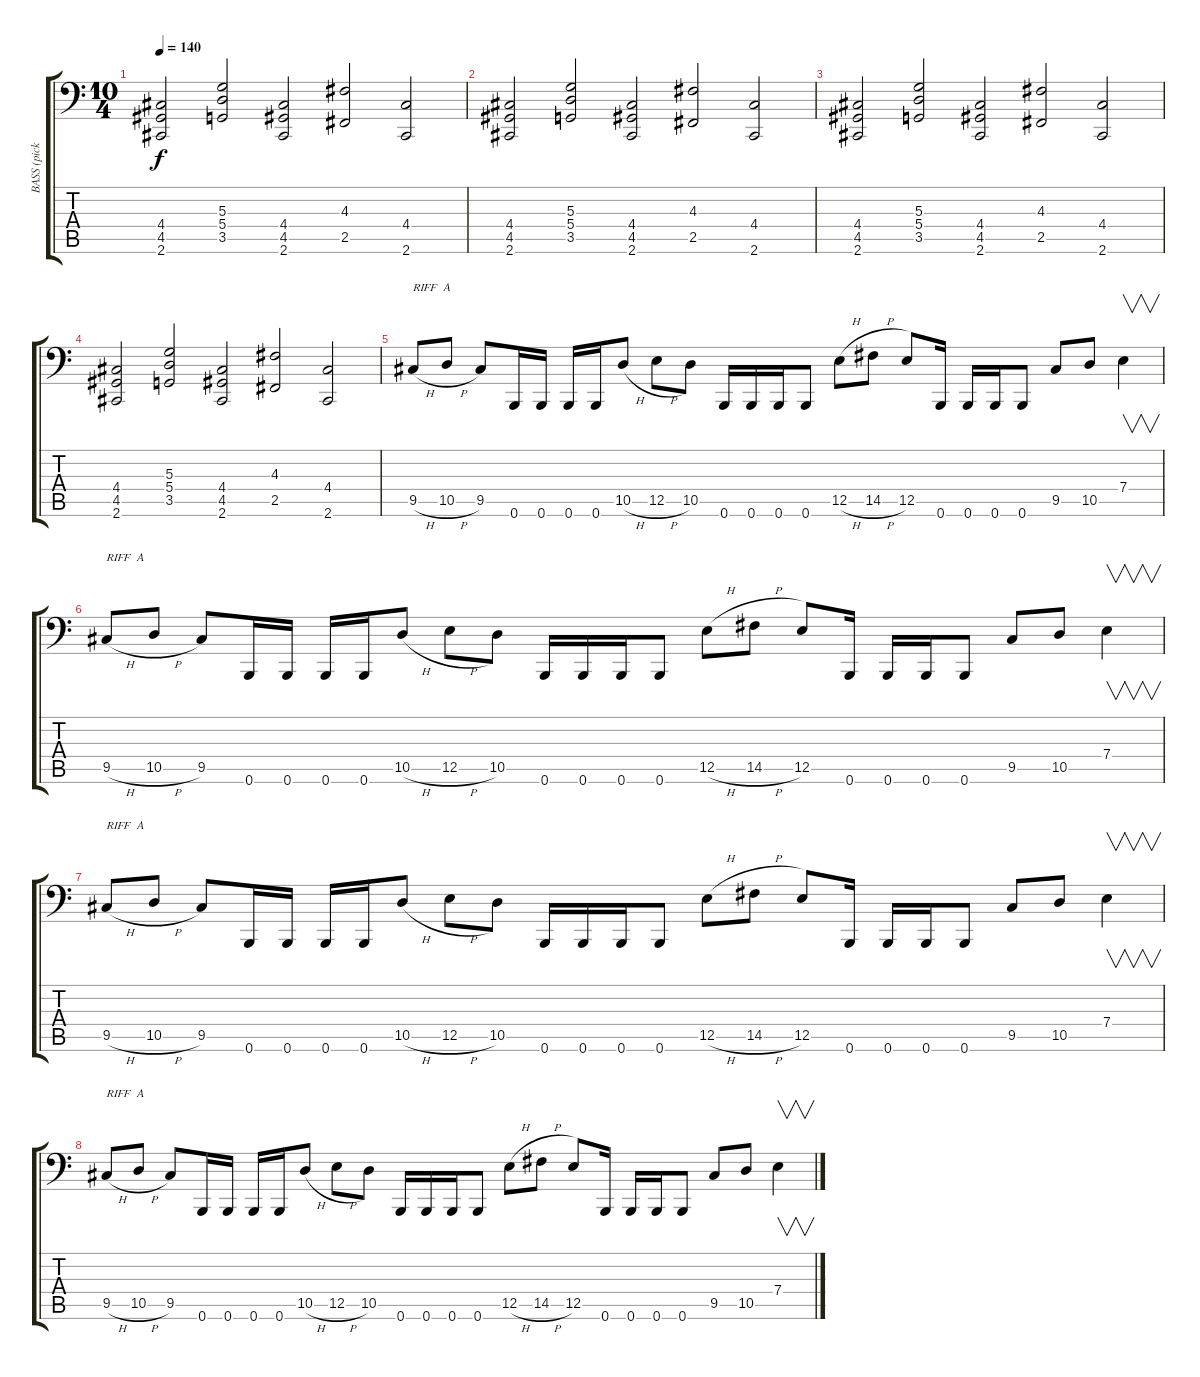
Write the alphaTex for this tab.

\track ("BASS (pick)" "BASS (pick") {instrument electricbasspick}
\staff {score tabs}
\tuning (E4 B3 D2 A1 E1 B0) {hide}
\ts (10 4)
\tempo 140
\clef f4
\ks c
(4.4 4.5 2.6).2{dy f instrument electricbasspick} (5.3 5.4 3.5).2 (4.4 4.5 2.6).2 (4.3 2.5).2 (4.4 2.6).2 |
(4.4 4.5 2.6).2 (5.3 5.4 3.5).2 (4.4 4.5 2.6).2 (4.3 2.5).2 (4.4 2.6).2 |
(4.4 4.5 2.6).2 (5.3 5.4 3.5).2 (4.4 4.5 2.6).2 (4.3 2.5).2 (4.4 2.6).2 |
(4.4 4.5 2.6).2 (5.3 5.4 3.5).2 (4.4 4.5 2.6).2 (4.3 2.5).2 (4.4 2.6).2 |
9.5{h}.8{txt "RIFF  A"} 10.5{h}.8 9.5.8 0.6.16 0.6.16 0.6.16 0.6.16 10.5{h}.8 12.5{h}.8 10.5.8 0.6.16 0.6.16 0.6.16 0.6.8 12.5{h}.8 14.5{h}.8 12.5.8 0.6.16 0.6.16 0.6.16 0.6.8 9.5.8 10.5.8 7.4.4{v} |
9.5{h}.8{txt "RIFF  A"} 10.5{h}.8 9.5.8 0.6.16 0.6.16 0.6.16 0.6.16 10.5{h}.8 12.5{h}.8 10.5.8 0.6.16 0.6.16 0.6.16 0.6.8 12.5{h}.8 14.5{h}.8 12.5.8 0.6.16 0.6.16 0.6.16 0.6.8 9.5.8 10.5.8 7.4.4{v} |
9.5{h}.8{txt "RIFF  A"} 10.5{h}.8 9.5.8 0.6.16 0.6.16 0.6.16 0.6.16 10.5{h}.8 12.5{h}.8 10.5.8 0.6.16 0.6.16 0.6.16 0.6.8 12.5{h}.8 14.5{h}.8 12.5.8 0.6.16 0.6.16 0.6.16 0.6.8 9.5.8 10.5.8 7.4.4{v} |
9.5{h}.8{txt "RIFF  A"} 10.5{h}.8 9.5.8 0.6.16 0.6.16 0.6.16 0.6.16 10.5{h}.8 12.5{h}.8 10.5.8 0.6.16 0.6.16 0.6.16 0.6.8 12.5{h}.8 14.5{h}.8 12.5.8 0.6.16 0.6.16 0.6.16 0.6.8 9.5.8 10.5.8 7.4.4{v}
